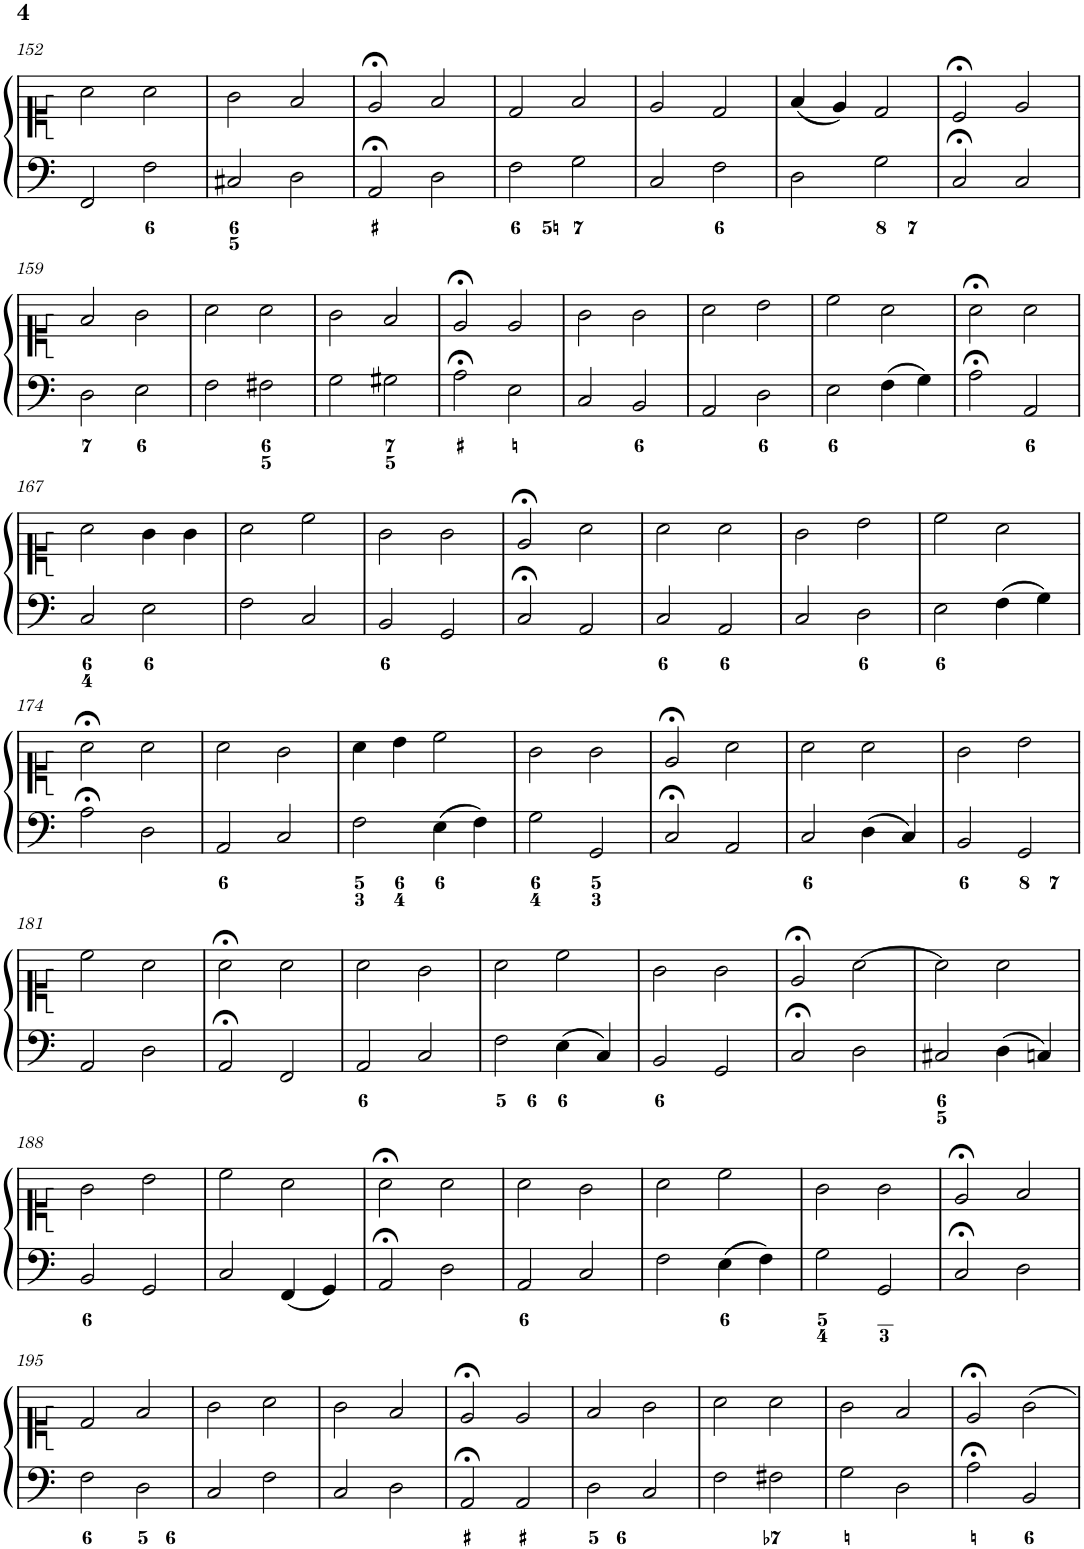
**kern	**kern
*part1	*part1
*staff2	*staff1
*I"Piano	*
*I'Pno.	*
!!LO:PB:g=z
*clefF4	*clefC1
*k[]	*k[]
*M4/4	*M4/4
*met(c)	*met(c)
=152	=152
2FF/	2a\
2F\	2a\
=153	=153
2C#X/	2g\
2D\	2f/
=154	=154
2AA;</	2e;</
2D\	2f/
=155	=155
2F\	2d/
2G\	2f/
=156	=156
2C/	2e/
2F\	2d/
=157	=157
2D\	(4f/
.	4e/)
2G\	2d/
=158	=158
2C;</	2c;</
2C/	2e/
!!LO:LB:g=z
=159	=159
2D\	2f/
2E\	2g\
=160	=160
2F\	2a\
2F#X\	2a\
=161	=161
2G\	2g\
2G#X\	2f/
=162	=162
2A;<\	2e;</
2E\	2e/
=163	=163
2C/	2g\
2BB/	2g\
=164	=164
2AA/	2a\
2D\	2b\
=165	=165
2E\	2cc\
4F\	2a\
4G\	.
=166	=166
2A;<\	2a;<\
2AA/	2a\
!!LO:LB:g=z
=167	=167
2C/	2a\
2E\	4g\
.	4g\
=168	=168
2F\	2a\
2C/	2cc\
=169	=169
2BB/	2g\
2GG/	2g\
=170	=170
2C;</	2e;</
2AA/	2a\
=171	=171
2C/	2a\
2AA/	2a\
=172	=172
2C/	2g\
2D\	2b\
=173	=173
2E\	2cc\
4F\	2a\
4G\	.
!!LO:LB:g=z
=174	=174
2A;<\	2a;<\
2D\	2a\
=175	=175
2AA/	2a\
2C/	2g\
=176	=176
2F\	4a\
.	4b\
4E\	2cc\
4F\	.
=177	=177
2G\	2g\
2GG/	2g\
=178	=178
2C;</	2e;</
2AA/	2a\
=179	=179
2C/	2a\
4D\	2a\
4C/	.
=180	=180
2BB/	2g\
2GG/	2b\
!!LO:LB:g=z
=181	=181
2AA/	2cc\
2D\	2a\
=182	=182
2AA;</	2a;<\
2FF/	2a\
=183	=183
2AA/	2a\
2C/	2g\
=184	=184
2F\	2a\
4E\	2cc\
4C/	.
=185	=185
2BB/	2g\
2GG/	2g\
=186	=186
2C;</	2e;</
2D\	[2a\
=187	=187
2C#X/	2a\]
4D\	2a\
4Cn/	.
!!LO:LB:g=z
=188	=188
2BB/	2g\
2GG/	2b\
=189	=189
2C/	2cc\
4FF/	2a\
4GG/	.
=190	=190
2AA;</	2a;<\
2D\	2a\
=191	=191
2AA/	2a\
2C/	2g\
=192	=192
2F\	2a\
4E\	2cc\
4F\	.
=193	=193
2G\	2g\
2GG/	2g\
=194	=194
2C;</	2e;</
2D\	2f/
!!LO:LB:g=z
=195	=195
2F\	2d/
2D\	2f/
=196	=196
2C/	2g\
2F\	2a\
=197	=197
2C/	2g\
2D\	2f/
=198	=198
2AA;</	2e;</
2AA/	2e/
=199	=199
2D\	2f/
2C/	2g\
=200	=200
2F\	2a\
2F#X\	2a\
=201	=201
2G\	2g\
2D\	2f/
=202	=202
2A;<\	2e;</
2BB/	2g\
=	=
*-	*-
